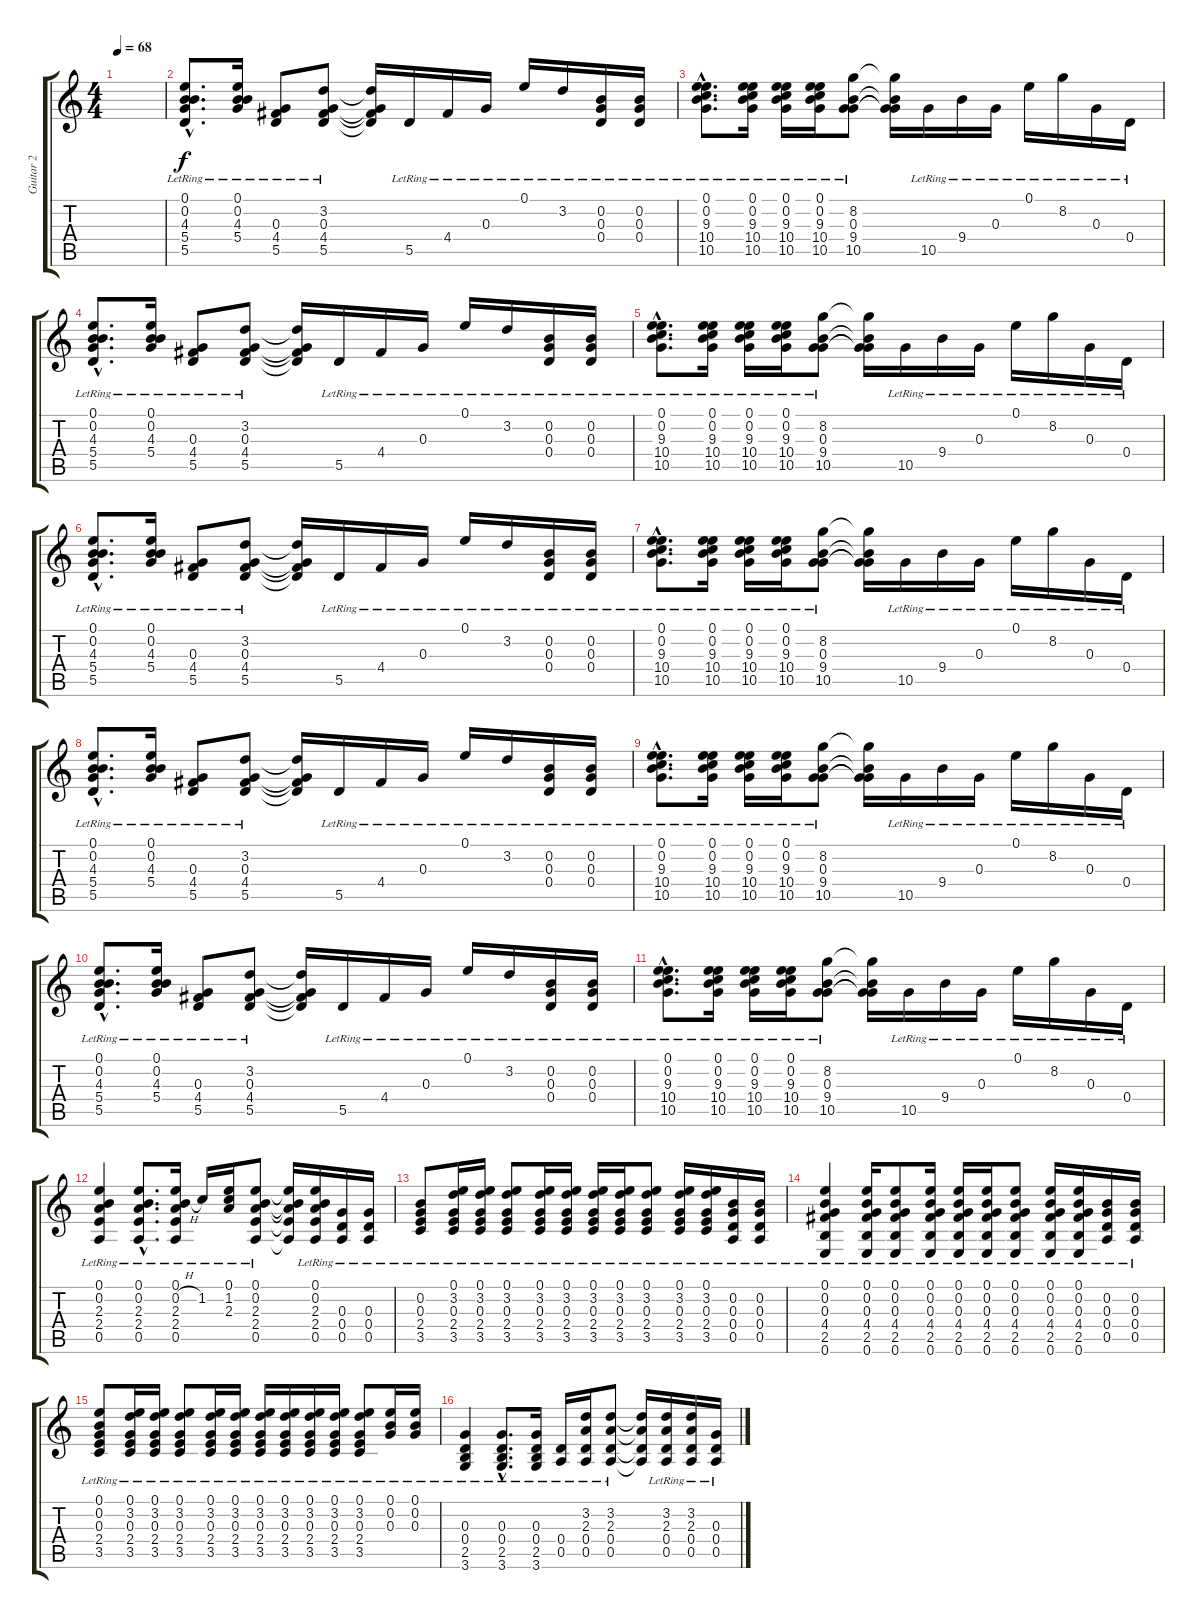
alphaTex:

\track ("Guitar 2" "Guitar 2") {instrument electricguitarclean}
\staff {score tabs}
\tuning (E4 B3 G3 D3 A2 E2) {hide}
\ts (4 4)
\tempo 68
\clef g2
\ks c
|
(0.1{hac lr} 0.2{hac lr} 4.3{hac lr} 5.4{hac lr} 5.5{hac lr}).8{d} (0.1{lr} 0.2{lr} 4.3{lr} 5.4{lr}).16 (0.3{lr} 4.4{lr} 5.5{lr}).8 (3.2{lr} 0.3{lr} 4.4{lr} 5.5{lr}).8 (3.2{t} 0.3{t} 4.4{t} 5.5{t}).16 5.5{lr}.16 4.4{lr}.16 0.3{lr}.16 0.1{lr}.16 3.2{lr}.16 (0.2{lr} 0.3{lr} 0.4{lr}).16 (0.2{lr} 0.3{lr} 0.4{lr}).16 |
(0.1{hac lr} 0.2{hac lr} 9.3{hac lr} 10.4{hac lr} 10.5{hac lr}).8{d} (0.1{lr} 0.2{lr} 9.3{lr} 10.4{lr} 10.5{lr}).16 (0.1{lr} 0.2{lr} 9.3{lr} 10.4{lr} 10.5{lr}).16 (0.1{lr} 0.2{lr} 9.3{lr} 10.4{lr} 10.5{lr}).16 (8.2{lr} 0.3{lr} 9.4{lr} 10.5{lr}).8 (8.2{t} 0.3{t} 9.4{t} 10.5{t}).16 10.5{lr}.16 9.4{lr}.16 0.3{lr}.16 0.1{lr}.16 8.2{lr}.16 0.3{lr}.16 0.4{lr}.16 |
(0.1{hac lr} 0.2{hac lr} 4.3{hac lr} 5.4{hac lr} 5.5{hac lr}).8{d} (0.1{lr} 0.2{lr} 4.3{lr} 5.4{lr}).16 (0.3{lr} 4.4{lr} 5.5{lr}).8 (3.2{lr} 0.3{lr} 4.4{lr} 5.5{lr}).8 (3.2{t} 0.3{t} 4.4{t} 5.5{t}).16 5.5{lr}.16 4.4{lr}.16 0.3{lr}.16 0.1{lr}.16 3.2{lr}.16 (0.2{lr} 0.3{lr} 0.4{lr}).16 (0.2{lr} 0.3{lr} 0.4{lr}).16 |
(0.1{hac lr} 0.2{hac lr} 9.3{hac lr} 10.4{hac lr} 10.5{hac lr}).8{d} (0.1{lr} 0.2{lr} 9.3{lr} 10.4{lr} 10.5{lr}).16 (0.1{lr} 0.2{lr} 9.3{lr} 10.4{lr} 10.5{lr}).16 (0.1{lr} 0.2{lr} 9.3{lr} 10.4{lr} 10.5{lr}).16 (8.2{lr} 0.3{lr} 9.4{lr} 10.5{lr}).8 (8.2{t} 0.3{t} 9.4{t} 10.5{t}).16 10.5{lr}.16 9.4{lr}.16 0.3{lr}.16 0.1{lr}.16 8.2{lr}.16 0.3{lr}.16 0.4{lr}.16 |
(0.1{hac lr} 0.2{hac lr} 4.3{hac lr} 5.4{hac lr} 5.5{hac lr}).8{d} (0.1{lr} 0.2{lr} 4.3{lr} 5.4{lr}).16 (0.3{lr} 4.4{lr} 5.5{lr}).8 (3.2{lr} 0.3{lr} 4.4{lr} 5.5{lr}).8 (3.2{t} 0.3{t} 4.4{t} 5.5{t}).16 5.5{lr}.16 4.4{lr}.16 0.3{lr}.16 0.1{lr}.16 3.2{lr}.16 (0.2{lr} 0.3{lr} 0.4{lr}).16 (0.2{lr} 0.3{lr} 0.4{lr}).16 |
(0.1{hac lr} 0.2{hac lr} 9.3{hac lr} 10.4{hac lr} 10.5{hac lr}).8{d} (0.1{lr} 0.2{lr} 9.3{lr} 10.4{lr} 10.5{lr}).16 (0.1{lr} 0.2{lr} 9.3{lr} 10.4{lr} 10.5{lr}).16 (0.1{lr} 0.2{lr} 9.3{lr} 10.4{lr} 10.5{lr}).16 (8.2{lr} 0.3{lr} 9.4{lr} 10.5{lr}).8 (8.2{t} 0.3{t} 9.4{t} 10.5{t}).16 10.5{lr}.16 9.4{lr}.16 0.3{lr}.16 0.1{lr}.16 8.2{lr}.16 0.3{lr}.16 0.4{lr}.16 |
(0.1{hac lr} 0.2{hac lr} 4.3{hac lr} 5.4{hac lr} 5.5{hac lr}).8{d} (0.1{lr} 0.2{lr} 4.3{lr} 5.4{lr}).16 (0.3{lr} 4.4{lr} 5.5{lr}).8 (3.2{lr} 0.3{lr} 4.4{lr} 5.5{lr}).8 (3.2{t} 0.3{t} 4.4{t} 5.5{t}).16 5.5{lr}.16 4.4{lr}.16 0.3{lr}.16 0.1{lr}.16 3.2{lr}.16 (0.2{lr} 0.3{lr} 0.4{lr}).16 (0.2{lr} 0.3{lr} 0.4{lr}).16 |
(0.1{hac lr} 0.2{hac lr} 9.3{hac lr} 10.4{hac lr} 10.5{hac lr}).8{d} (0.1{lr} 0.2{lr} 9.3{lr} 10.4{lr} 10.5{lr}).16 (0.1{lr} 0.2{lr} 9.3{lr} 10.4{lr} 10.5{lr}).16 (0.1{lr} 0.2{lr} 9.3{lr} 10.4{lr} 10.5{lr}).16 (8.2{lr} 0.3{lr} 9.4{lr} 10.5{lr}).8 (8.2{t} 0.3{t} 9.4{t} 10.5{t}).16 10.5{lr}.16 9.4{lr}.16 0.3{lr}.16 0.1{lr}.16 8.2{lr}.16 0.3{lr}.16 0.4{lr}.16 |
(0.1{hac lr} 0.2{hac lr} 4.3{hac lr} 5.4{hac lr} 5.5{hac lr}).8{d} (0.1{lr} 0.2{lr} 4.3{lr} 5.4{lr}).16 (0.3{lr} 4.4{lr} 5.5{lr}).8 (3.2{lr} 0.3{lr} 4.4{lr} 5.5{lr}).8 (3.2{t} 0.3{t} 4.4{t} 5.5{t}).16 5.5{lr}.16 4.4{lr}.16 0.3{lr}.16 0.1{lr}.16 3.2{lr}.16 (0.2{lr} 0.3{lr} 0.4{lr}).16 (0.2{lr} 0.3{lr} 0.4{lr}).16 |
(0.1{hac lr} 0.2{hac lr} 9.3{hac lr} 10.4{hac lr} 10.5{hac lr}).8{d} (0.1{lr} 0.2{lr} 9.3{lr} 10.4{lr} 10.5{lr}).16 (0.1{lr} 0.2{lr} 9.3{lr} 10.4{lr} 10.5{lr}).16 (0.1{lr} 0.2{lr} 9.3{lr} 10.4{lr} 10.5{lr}).16 (8.2{lr} 0.3{lr} 9.4{lr} 10.5{lr}).8 (8.2{t} 0.3{t} 9.4{t} 10.5{t}).16 10.5{lr}.16 9.4{lr}.16 0.3{lr}.16 0.1{lr}.16 8.2{lr}.16 0.3{lr}.16 0.4{lr}.16 |
(0.1{lr} 0.2{lr} 2.3{lr} 2.4{lr} 0.5{lr}).4 (0.1{hac lr} 0.2{hac lr} 2.3{hac lr} 2.4{hac lr} 0.5{hac lr}).8{d} (0.1{lr} 0.2{h} 2.3{lr} 2.4{lr} 0.5{lr}).16 1.2{lr}.16 (0.1{lr} 1.2{lr} 2.3{lr}).16 (0.1{lr} 0.2{lr} 2.3{lr} 2.4{lr} 0.5{lr}).8 (0.1{t} 0.2{t} 2.3{t} 2.4{t} 0.5{t}).16 (0.1{lr} 0.2{lr} 2.3{lr} 2.4{lr} 0.5{lr}).16 (0.3{lr} 0.4{lr} 0.5{lr}).16 (0.3{lr} 0.4{lr} 0.5{lr}).16 |
(0.2{lr} 0.3{lr} 2.4{lr} 3.5{lr}).8 (0.1{lr} 3.2{lr} 0.3{lr} 2.4{lr} 3.5{lr}).16 (0.1{lr} 3.2{lr} 0.3{lr} 2.4{lr} 3.5{lr}).16 (0.1{lr} 3.2{lr} 0.3{lr} 2.4{lr} 3.5{lr}).8 (0.1{lr} 3.2{lr} 0.3{lr} 2.4{lr} 3.5{lr}).16 (0.1{lr} 3.2{lr} 0.3{lr} 2.4{lr} 3.5{lr}).16 (0.1{lr} 3.2{lr} 0.3{lr} 2.4{lr} 3.5{lr}).16 (0.1{lr} 3.2{lr} 0.3{lr} 2.4{lr} 3.5{lr}).16 (0.1{lr} 3.2{lr} 0.3{lr} 2.4{lr} 3.5{lr}).8 (0.1{lr} 3.2{lr} 0.3{lr} 2.4{lr} 3.5{lr}).16 (0.1{lr} 3.2{lr} 0.3{lr} 2.4{lr} 3.5{lr}).16 (0.2{lr} 0.3{lr} 0.4{lr} 0.5{lr}).16 (0.2{lr} 0.3{lr} 0.4{lr} 0.5{lr}).16 |
(0.1{lr} 0.2{lr} 0.3{lr} 4.4{lr} 2.5{lr} 0.6{lr}).4 (0.1{lr} 0.2{lr} 0.3{lr} 4.4{lr} 2.5{lr} 0.6{lr}).16 (0.1{lr} 0.2{lr} 0.3{lr} 4.4{lr} 2.5{lr} 0.6{lr}).8 (0.1{lr} 0.2{lr} 0.3{lr} 4.4{lr} 2.5{lr} 0.6{lr}).16 (0.1{lr} 0.2{lr} 0.3{lr} 4.4{lr} 2.5{lr} 0.6{lr}).16 (0.1{lr} 0.2{lr} 0.3{lr} 4.4{lr} 2.5{lr} 0.6{lr}).16 (0.1{lr} 0.2{lr} 0.3{lr} 4.4{lr} 2.5{lr} 0.6{lr}).8 (0.1{lr} 0.2{lr} 0.3{lr} 4.4{lr} 2.5{lr} 0.6{lr}).16 (0.1{lr} 0.2{lr} 0.3{lr} 4.4{lr} 2.5{lr} 0.6{lr}).16 (0.2{lr} 0.3{lr} 0.4{lr} 0.5{lr}).16 (0.2{lr} 0.3{lr} 0.4{lr} 0.5{lr}).16 |
(0.1 0.2{lr} 0.3{lr} 2.4{lr} 3.5{lr}).8 (0.1{lr} 3.2{lr} 0.3{lr} 2.4{lr} 3.5{lr}).16 (0.1{lr} 3.2{lr} 0.3{lr} 2.4{lr} 3.5{lr}).16 (0.1{lr} 3.2{lr} 0.3{lr} 2.4{lr} 3.5{lr}).8 (0.1{lr} 3.2{lr} 0.3{lr} 2.4{lr} 3.5{lr}).16 (0.1{lr} 3.2{lr} 0.3{lr} 2.4{lr} 3.5{lr}).16 (0.1{lr} 3.2{lr} 0.3{lr} 2.4{lr} 3.5{lr}).16 (0.1{lr} 3.2{lr} 0.3{lr} 2.4{lr} 3.5{lr}).16 (0.1{lr} 3.2{lr} 0.3{lr} 2.4{lr} 3.5{lr}).16 (0.1{lr} 3.2{lr} 0.3{lr} 2.4{lr} 3.5{lr}).16 (0.1{lr} 3.2{lr} 0.3{lr} 2.4{lr} 3.5{lr}).8 (0.1{lr} 0.2{lr} 0.3{lr}).16 (0.1{lr} 0.2{lr} 0.3{lr}).16 |
(0.3{lr} 0.4{lr} 2.5{lr} 3.6{lr}).4 (0.3{hac lr} 0.4{hac lr} 2.5{hac lr} 3.6{hac lr}).8{d} (0.3{lr} 0.4{lr} 2.5{lr} 3.6{lr}).16 (0.4{lr} 0.5{lr}).16 (3.2{lr} 2.3{lr} 0.4{lr} 0.5{lr}).16 (3.2{lr} 2.3{lr} 0.4{lr} 0.5{lr}).8 (3.2{t} 2.3{t} 0.4{t} 0.5{t}).16 (3.2{lr} 2.3{lr} 0.4{lr} 0.5{lr}).16 (3.2{lr} 2.3{lr} 0.4{lr} 0.5{lr}).16 (0.3{lr} 0.4{lr} 0.5{lr}).16
